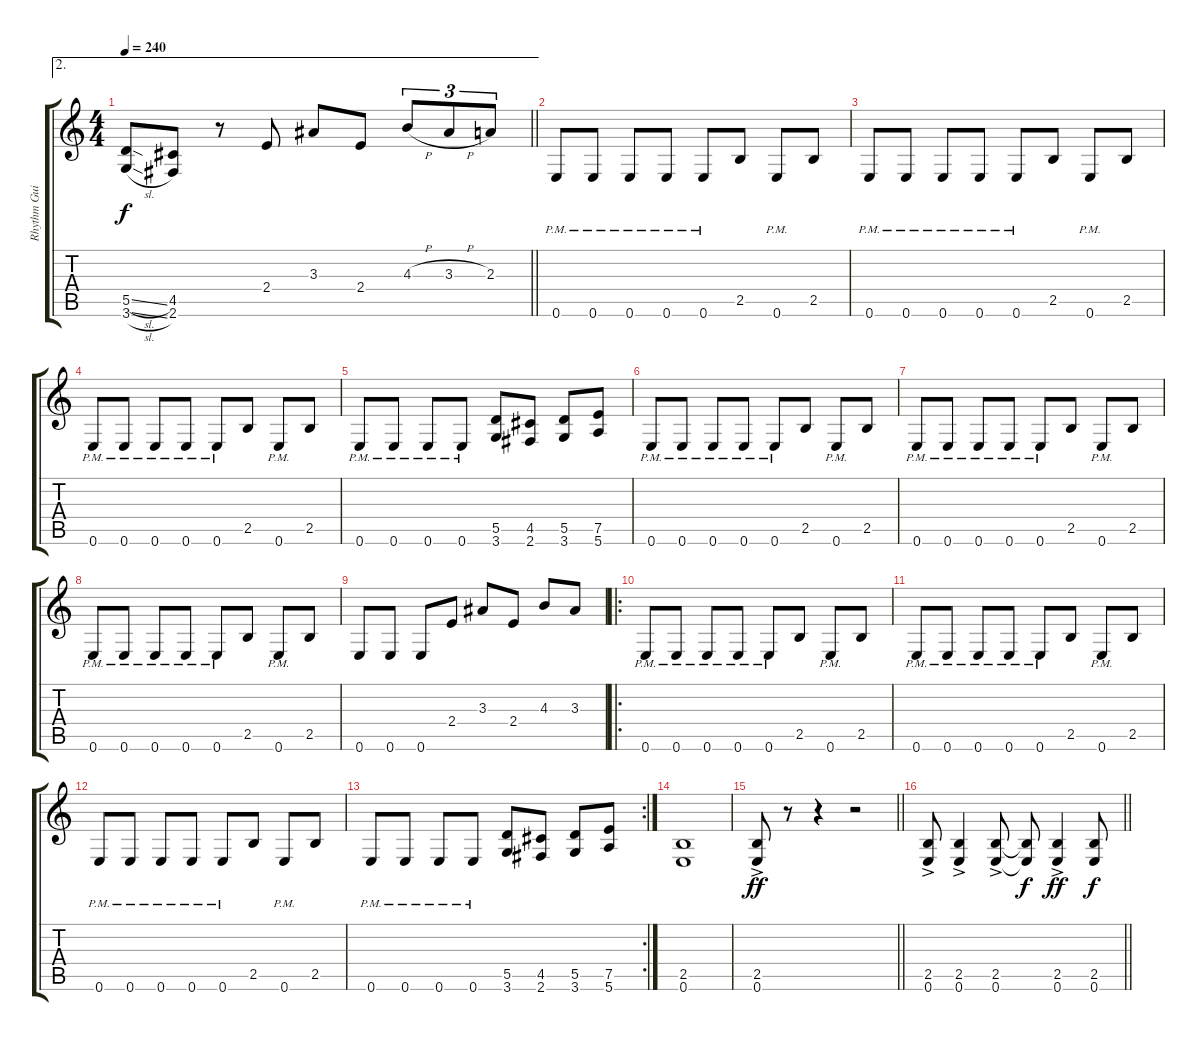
\track ("Rhythm Guitar 1" "Rhythm Gui") {instrument distortionguitar}
\staff {score tabs}
\tuning (E4 B3 G3 D3 A2 E2) {hide}
\ae 2
\ts (4 4)
\tempo 240
\clef g2
\barLineRight lightlight
\ks c
(5.5{sl} 3.6{sl}).8{dy f} (4.5 2.6).8 r.8 2.4.8 3.3.8 2.4.8 4.3{h}.8{tu (3 2)} 3.3{h}.8{tu (3 2)} 2.3.8{tu (3 2)} |
0.6{pm}.8 0.6{pm}.8 0.6{pm}.8 0.6{pm}.8 0.6{pm}.8 2.5.8 0.6{pm}.8 2.5.8 |
0.6{pm}.8 0.6{pm}.8 0.6{pm}.8 0.6{pm}.8 0.6{pm}.8 2.5.8 0.6{pm}.8 2.5.8 |
0.6{pm}.8 0.6{pm}.8 0.6{pm}.8 0.6{pm}.8 0.6{pm}.8 2.5.8 0.6{pm}.8 2.5.8 |
0.6{pm}.8 0.6{pm}.8 0.6{pm}.8 0.6{pm}.8 (5.5 3.6).8 (4.5 2.6).8 (5.5 3.6).8 (7.5 5.6).8 |
0.6{pm}.8 0.6{pm}.8 0.6{pm}.8 0.6{pm}.8 0.6{pm}.8 2.5.8 0.6{pm}.8 2.5.8 |
0.6{pm}.8 0.6{pm}.8 0.6{pm}.8 0.6{pm}.8 0.6{pm}.8 2.5.8 0.6{pm}.8 2.5.8 |
0.6{pm}.8 0.6{pm}.8 0.6{pm}.8 0.6{pm}.8 0.6{pm}.8 2.5.8 0.6{pm}.8 2.5.8 |
0.6.8 0.6.8 0.6.8 2.4.8 3.3.8 2.4.8 4.3.8 3.3.8 |
\ro
0.6{pm}.8 0.6{pm}.8 0.6{pm}.8 0.6{pm}.8 0.6{pm}.8 2.5.8 0.6{pm}.8 2.5.8 |
0.6{pm}.8 0.6{pm}.8 0.6{pm}.8 0.6{pm}.8 0.6{pm}.8 2.5.8 0.6{pm}.8 2.5.8 |
0.6{pm}.8 0.6{pm}.8 0.6{pm}.8 0.6{pm}.8 0.6{pm}.8 2.5.8 0.6{pm}.8 2.5.8 |
\rc 2
0.6{pm}.8 0.6{pm}.8 0.6{pm}.8 0.6{pm}.8 (5.5 3.6).8 (4.5 2.6).8 (5.5 3.6).8 (7.5 5.6).8 |
(2.5 0.6).1 |
\barLineRight lightlight
(2.5{ac} 0.6{ac}).8{dy ff} r.8 r.4 r.2 |
\barLineRight lightlight
(2.5{ac} 0.6{ac}).8 (2.5{ac} 0.6{ac}).4 (2.5{ac} 0.6{ac}).8 (2.5{t} 0.6{t}).8{dy f} (2.5{ac} 0.6{ac}).4{dy ff} (2.5 0.6).8{dy f}
